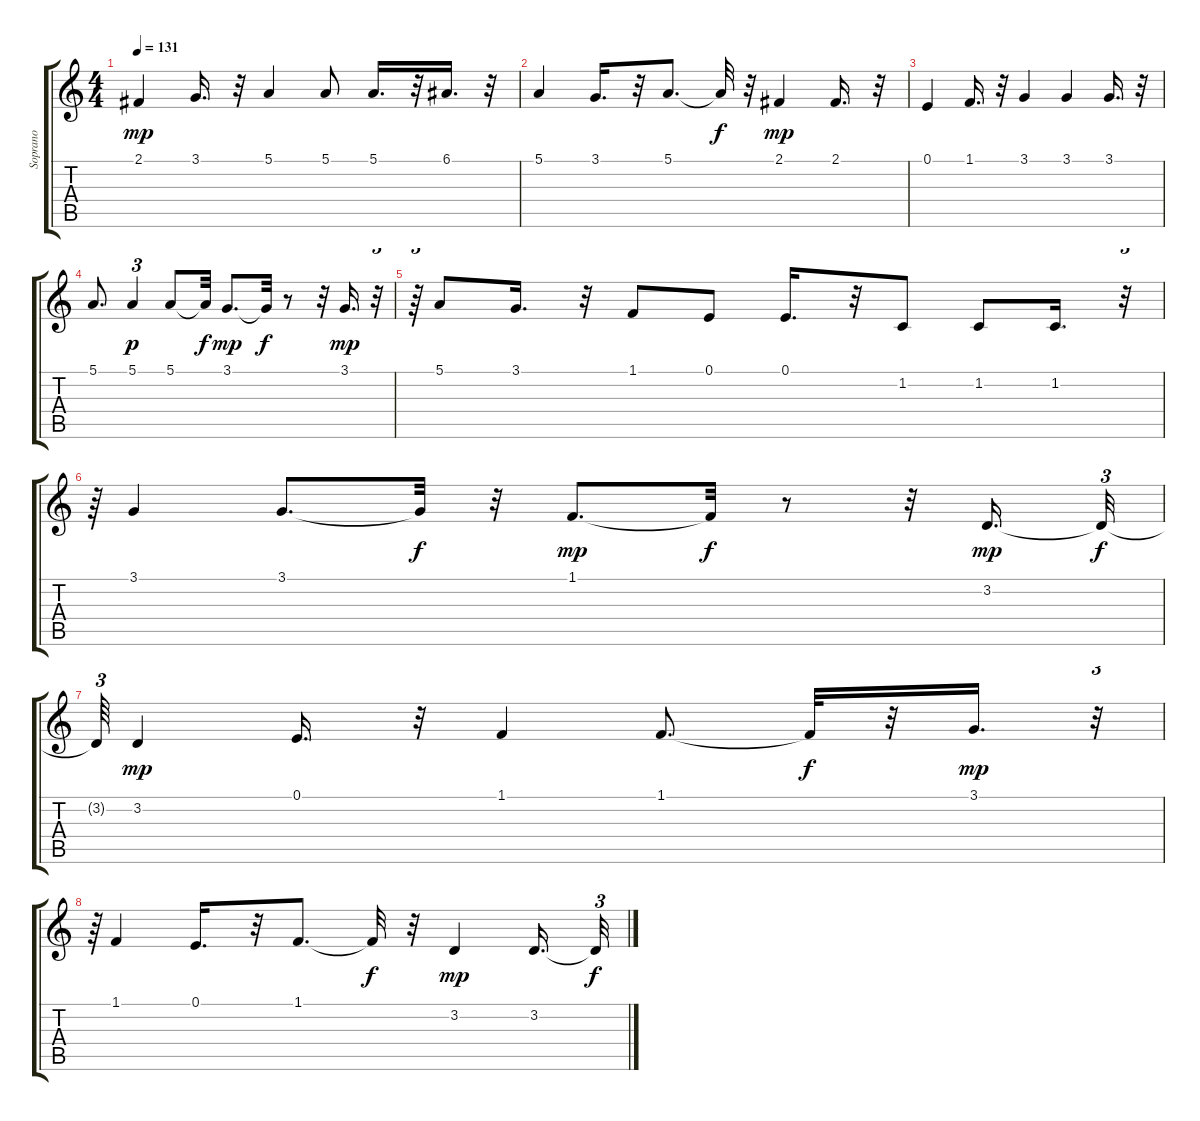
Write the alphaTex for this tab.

\track ("Soprano" "Soprano") {instrument flute}
\staff {score tabs}
\tuning (E4 B3 G3 D3 A2 E2) {hide}
\ts (4 4)
\tempo 131
\clef g2
\ks c
2.1.4{dy mp} 3.1.16{d} r.32 5.1.4 5.1.8 5.1.16{d} r.32 6.1.16{d} r.32 |
5.1.4 3.1.16{d} r.32 5.1.8{d} 5.1{t}.32{dy f} r.32 2.1.4{dy mp} 2.1.16{d} r.32 |
0.1.4 1.1.16{d} r.32 3.1.4 3.1.4 3.1.16{d} r.32 |
5.1.8{d} 5.1.4{tu (3 2) dy p} 5.1.8 5.1{t}.32{dy f} 3.1.8{d dy mp} 3.1{t}.32{dy f} r.8 r.32 3.1.16{d dy mp} r.32{tu (3 2)} |
r.64{tu (3 2)} 5.1.8 3.1.16{d} r.32 1.1.8 0.1.8 0.1.16{d} r.32 1.2.8 1.2.8 1.2.16{d} r.32{tu (3 2)} |
r.64{tu (3 2)} 3.1.4 3.1.8{d} 3.1{t}.32{dy f} r.32 1.1.8{d dy mp} 1.1{t}.32{dy f} r.8 r.32 3.2.16{d dy mp} 3.2{t}.32{tu (3 2) dy f} |
3.2{t}.64{tu (3 2)} 3.2.4{dy mp} 0.1.16{d} r.32 1.1.4 1.1.8{d} 1.1{t}.32{dy f} r.32 3.1.16{d dy mp} r.32{tu (3 2)} |
r.64{tu (3 2)} 1.1.4 0.1.16{d} r.32 1.1.8{d} 1.1{t}.32{dy f} r.32 3.2.4{dy mp} 3.2.16{d} 3.2{t}.32{tu (3 2) dy f}
